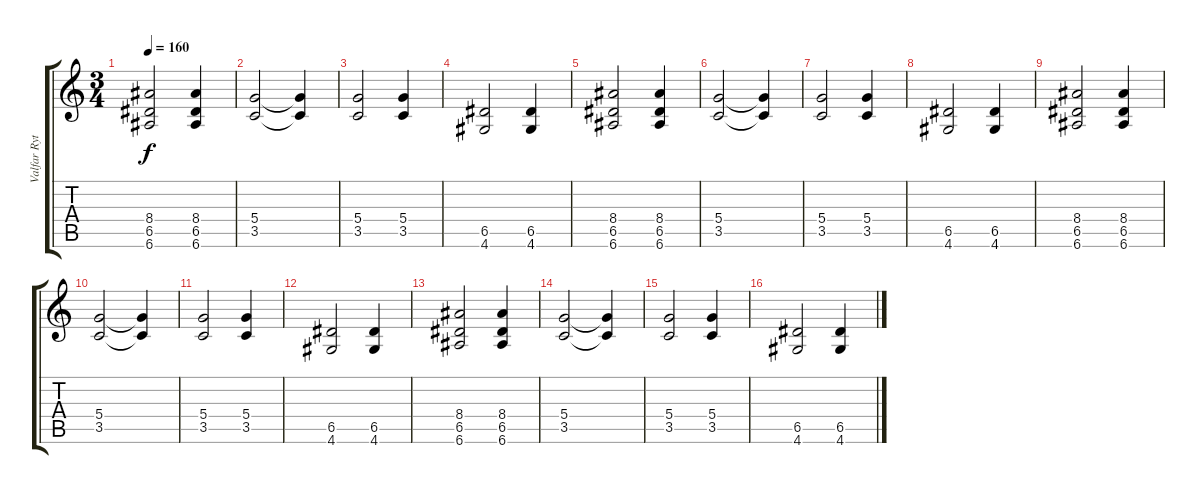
\track ("Valfar Rytme gitar" "Valfar Ryt") {instrument overdrivenguitar}
\staff {score tabs}
\tuning (E4 B3 G3 D3 A2 E2) {hide}
\ts (3 4)
\tempo 160
\clef g2
\ks c
(8.4 6.5 6.6).2{dy f} (8.4 6.5 6.6).4 |
(5.4 3.5).2 (5.4{t} 3.5{t}).4 |
(5.4 3.5).2 (5.4 3.5).4 |
(6.5 4.6).2 (6.5 4.6).4 |
(8.4 6.5 6.6).2 (8.4 6.5 6.6).4 |
(5.4 3.5).2 (5.4{t} 3.5{t}).4 |
(5.4 3.5).2 (5.4 3.5).4 |
(6.5 4.6).2 (6.5 4.6).4 |
(8.4 6.5 6.6).2 (8.4 6.5 6.6).4 |
(5.4 3.5).2 (5.4{t} 3.5{t}).4 |
(5.4 3.5).2 (5.4 3.5).4 |
(6.5 4.6).2 (6.5 4.6).4 |
(8.4 6.5 6.6).2 (8.4 6.5 6.6).4 |
(5.4 3.5).2 (5.4{t} 3.5{t}).4 |
(5.4 3.5).2 (5.4 3.5).4 |
(6.5 4.6).2 (6.5 4.6).4
